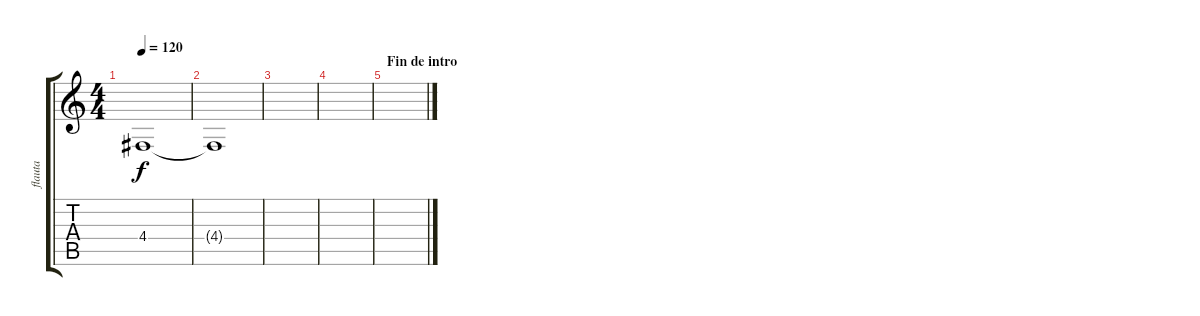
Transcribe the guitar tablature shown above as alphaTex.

\track ("flauta" "flauta") {instrument flute}
\staff {score tabs}
\tuning (E4 B3 G3 D3 A2 E2) {hide}
\ts (4 4)
\tempo 120
\clef g2
\ks c
4.4{t}.1{dy f} |
4.4{t}.1 |
|
|
\section ("" "Fin de intro")
